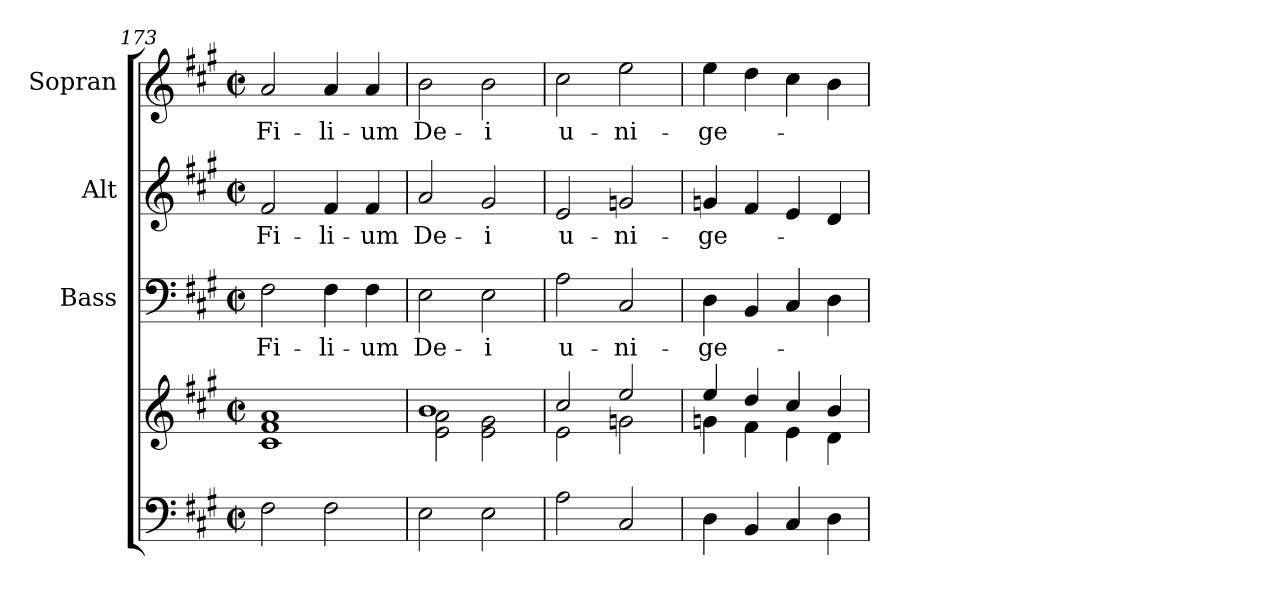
**kern	**kern	**kern	**text	**kern	**text	**kern	**text
*part4	*part4	*part3	*part3	*part2	*part2	*part1	*part1
*staff5	*staff4	*staff3	*staff3	*staff2	*staff2	*staff1	*staff1
*	*	*I"Bass	*	*I"Alt	*	*I"Sopran	*
*	*	*I'B.	*	*I'A.	*	*I'S.	*
*clefF4	*clefG2	*clefF4	*	*clefG2	*	*clefG2	*
*k[f#c#g#]	*k[f#c#g#]	*k[f#c#g#]	*	*k[f#c#g#]	*	*k[f#c#g#]	*
*A:	*A:	*A:	*	*A:	*	*A:	*
*M2/2	*M2/2	*M2/2	*	*M2/2	*	*M2/2	*
*met(c|)	*met(c|)	*met(c|)	*	*met(c|)	*	*met(c|)	*
=173	=173	=173	=173	=173	=173	=173	=173
!	!	!	!LO:LY:b	!	!LO:LY:b	!	!LO:LY:b
2F#\	1c# 1f# 1a	2F#\	Fi-	2f#/	Fi-	2a/	Fi-
!	!	!	!LO:LY:b	!	!LO:LY:b	!	!LO:LY:b
2F#\	.	4F#\	-li-	4f#/	-li-	4a/	-li-
!	!	!	!LO:LY:b	!	!LO:LY:b	!	!LO:LY:b
.	.	4F#\	-um	4f#/	-um	4a/	-um
=174	=174	=174	=174	=174	=174	=174	=174
*	*^	*	*	*	*	*	*
!	!	!	!	!LO:LY:b	!	!LO:LY:b	!	!LO:LY:b
2E\	1b	2e\ 2a\	2E\	De-	2a/	De-	2b\	De-
!	!	!	!	!LO:LY:b	!	!LO:LY:b	!	!LO:LY:b
2E\	.	2e\ 2g#\	2E\	-i	2g#/	-i	2b\	-i
=175	=175	=175	=175	=175	=175	=175	=175	=175
!	!	!	!	!LO:LY:b	!	!LO:LY:b	!	!LO:LY:b
2A\	2cc#/	2e\	2A\	u-	2e/	u-	2cc#\	u-
!	!	!	!	!LO:LY:b	!	!LO:LY:b	!	!LO:LY:b
2C#/	2ee/	2gn\	2C#/	-ni-	2gn/	-ni-	2ee\	-ni-
!!LO:LB:g=z
=176	=176	=176	=176	=176	=176	=176	=176	=176
!	!	!	!	!LO:LY:b	!	!LO:LY:b	!	!LO:LY:b
4D\	4ee/	4gn\	4D\	-ge-	4gn/	-ge-	4ee\	-ge-
4BB/	4dd/	4f#\	4BB/	.	4f#/	.	4dd\	.
4C#/	4cc#/	4e\	4C#/	.	4e/	.	4cc#\	.
4D\	4b/	4d\	4D\	.	4d/	.	4b\	.
*	*v	*v	*	*	*	*	*	*
=	=	=	=	=	=	=	=
*-	*-	*-	*-	*-	*-	*-	*-
